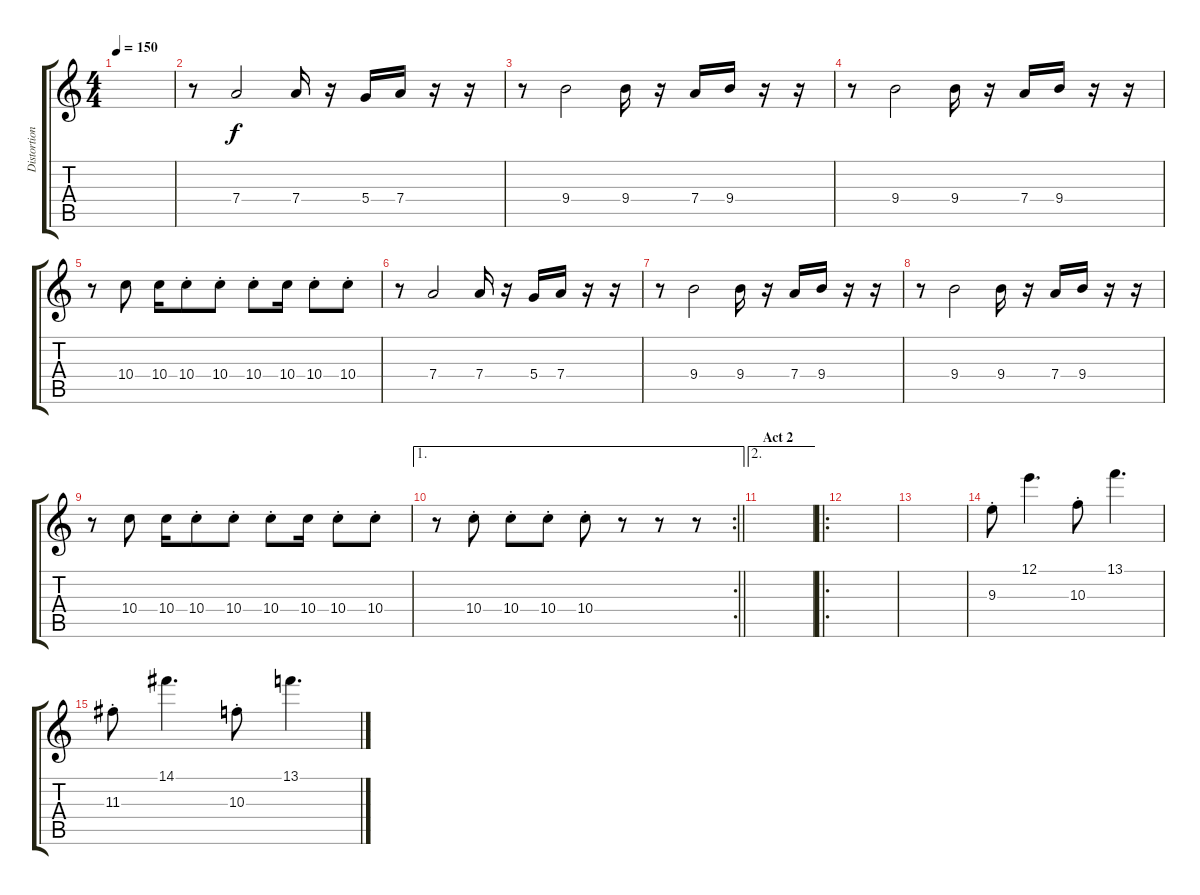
\track ("Distortion Guitar (Right)" "Distortion") {instrument distortionguitar}
\staff {score tabs}
\tuning (E4 B3 G3 D3 A2 E2) {hide}
\ts (4 4)
\tempo 150
\clef g2
\ks c
|
r.8 7.4.2 7.4.16 r.16 5.4.16 7.4.16 r.16 r.16 |
r.8 9.4.2 9.4.16 r.16 7.4.16 9.4.16 r.16 r.16 |
r.8 9.4.2 9.4.16 r.16 7.4.16 9.4.16 r.16 r.16 |
r.8 10.4.8 10.4.16 10.4{st}.8 10.4{st}.8 10.4{st}.8 10.4.16 10.4{st}.8 10.4{st}.8 |
r.8 7.4.2 7.4.16 r.16 5.4.16 7.4.16 r.16 r.16 |
r.8 9.4.2 9.4.16 r.16 7.4.16 9.4.16 r.16 r.16 |
r.8 9.4.2 9.4.16 r.16 7.4.16 9.4.16 r.16 r.16 |
r.8 10.4.8 10.4.16 10.4{st}.8 10.4{st}.8 10.4{st}.8 10.4.16 10.4{st}.8 10.4{st}.8 |
\ae 1
\rc 2
\barLineRight lightlight
r.8 10.4{st}.8 10.4{st}.8 10.4{st}.8 10.4{st}.8 r.8 r.8 r.8 |
\ae 2
\section ("" "Act 2")
|
\ro
|
|
9.3{st}.8 12.1.4{d} 10.3{st}.8 13.1.4{d} |
11.3{st}.8 14.1.4{d} 10.3{st}.8 13.1.4{d}
